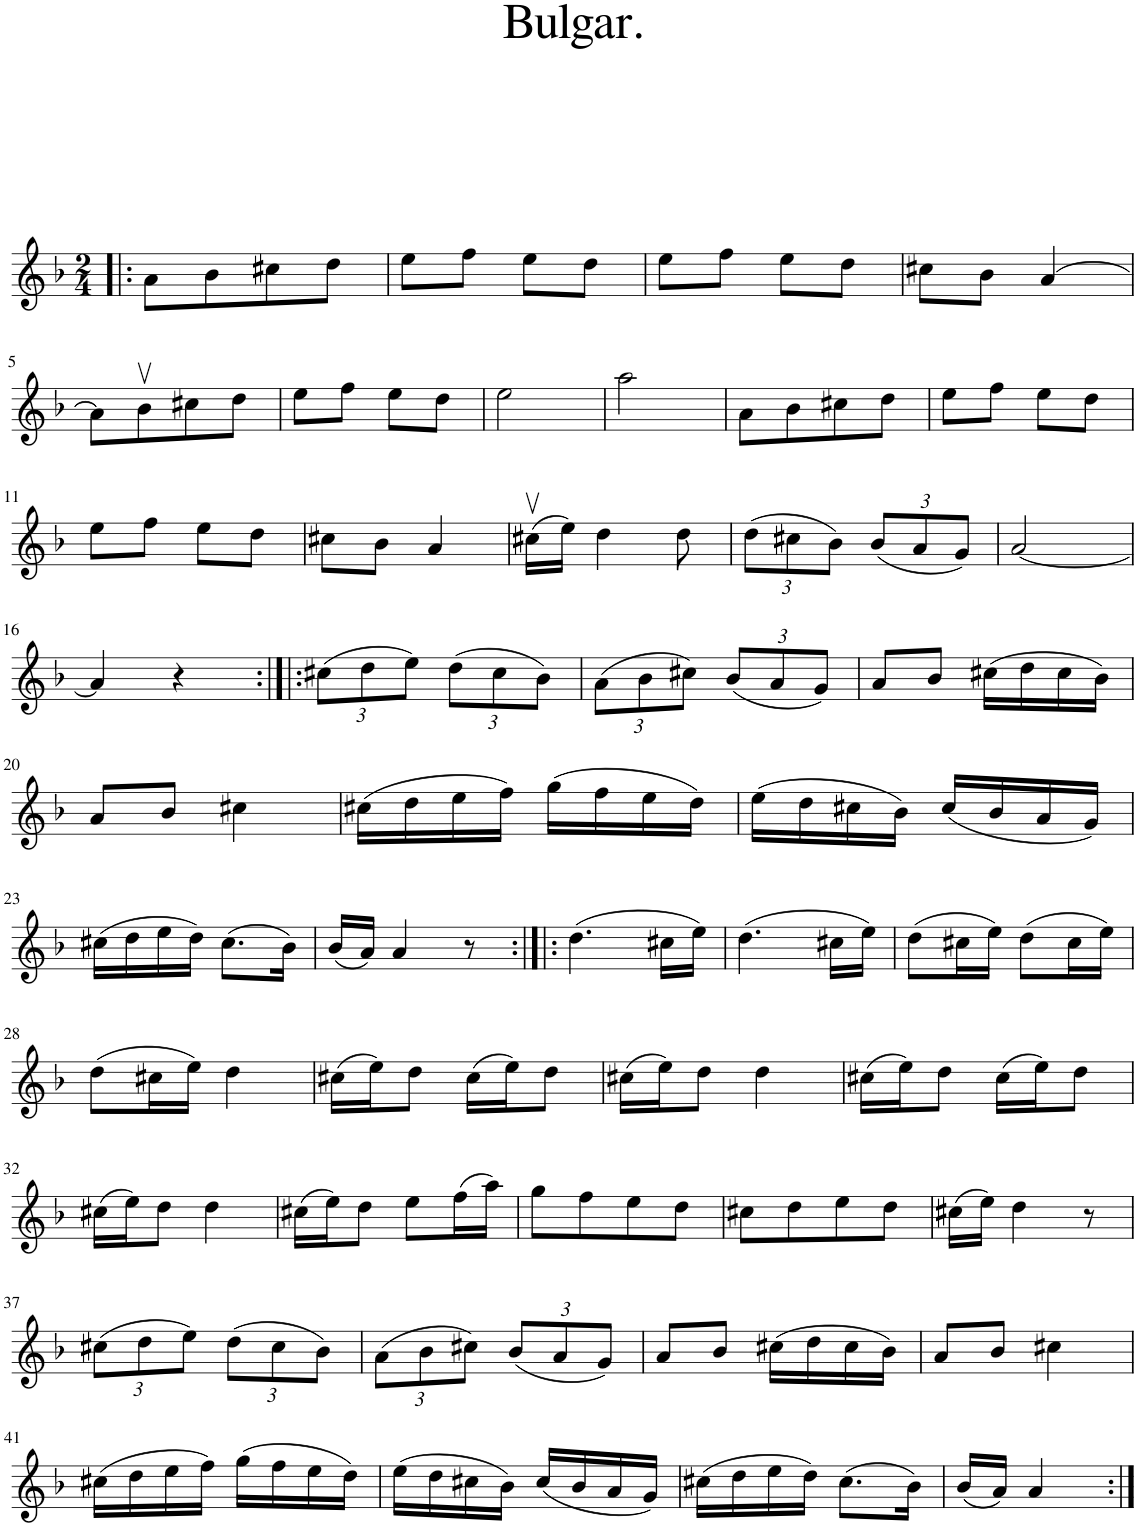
**kern
*part1
*staff1
*I"Piano
*I'Pno
*clefG2
*k[b-]
*M2/4
=1!|:
8a\L
8b-\
8cc#X\
8dd\J
=2
8ee\L
8ff\J
8ee\L
8dd\J
=3
8ee\L
8ff\J
8ee\L
8dd\J
=4
8cc#X\L
8b-\J
[4a/
!!LO:LB:g=z
=5
8a\L]
8b-v\
8cc#X\
8dd\J
=6
8ee\L
8ff\J
8ee\L
8dd\J
=7
2ee\
=8
2aa\
=9
8a\L
8b-\
8cc#X\
8dd\J
=10
8ee\L
8ff\J
8ee\L
8dd\J
!!LO:LB:g=z
=11
8ee\L
8ff\J
8ee\L
8dd\J
=12
8cc#X\L
8b-\J
4a/
=13
(16cc#Xv\LL
16ee\JJ)
4dd\
8dd\
=14
*Xbrackettup
(12dd\L
12cc#X\
12b-\J)
(12b-/L
12a/
12g/J)
=15
[2a/
!!LO:LB:g=z
=16
4a/]
4r
=17:|!|:
(12cc#X\L
12dd\
12ee\J)
(12dd\L
12cc#\
12b-\J)
=18
(12a\L
12b-\
12cc#X\J)
(12b-/L
12a/
12g/J)
=19
8a/L
8b-/J
(16cc#X\LL
16dd\
16cc#\
16b-\JJ)
!!LO:LB:g=z
=20
8a/L
8b-/J
4cc#X\
=21
(16cc#X\LL
16dd\
16ee\
16ff\JJ)
(16gg\LL
16ff\
16ee\
16dd\JJ)
=22
(16ee\LL
16dd\
16cc#X\
16b-\JJ)
(16cc#/LL
16b-/
16a/
16g/JJ)
!!LO:LB:g=z
=23
(16cc#X\LL
16dd\
16ee\
16dd\JJ)
(8.cc#\L
16b-\Jk)
=24
(16b-/LL
16a/JJ)
4a/
8r
=25:|!|:
(4.dd\
16cc#X\LL
16ee\JJ)
=26
(4.dd\
16cc#X\LL
16ee\JJ)
=27
(8dd\L
16cc#X\L
16ee\JJ)
(8dd\L
16cc#\L
16ee\JJ)
!!LO:LB:g=z
=28
(8dd\L
16cc#X\L
16ee\JJ)
4dd\
=29
(16cc#X\LL
16ee\J)
8dd\J
(16cc#\LL
16ee\J)
8dd\J
=30
(16cc#X\LL
16ee\J)
8dd\J
4dd\
=31
(16cc#X\LL
16ee\J)
8dd\J
(16cc#\LL
16ee\J)
8dd\J
!!LO:LB:g=z
=32
(16cc#X\LL
16ee\J)
8dd\J
4dd\
=33
(16cc#X\LL
16ee\J)
8dd\J
8ee\L
(16ff\L
16aa\JJ)
=34
8gg\L
8ff\
8ee\
8dd\J
=35
8cc#X\L
8dd\
8ee\
8dd\J
=36
(16cc#X\LL
16ee\JJ)
4dd\
8r
!!LO:LB:g=z
=37
(12cc#X\L
12dd\
12ee\J)
(12dd\L
12cc#\
12b-\J)
=38
(12a\L
12b-\
12cc#X\J)
(12b-/L
12a/
12g/J)
=39
8a/L
8b-/J
(16cc#X\LL
16dd\
16cc#\
16b-\JJ)
=40
8a/L
8b-/J
4cc#X\
!!LO:LB:g=z
=41
(16cc#X\LL
16dd\
16ee\
16ff\JJ)
(16gg\LL
16ff\
16ee\
16dd\JJ)
=42
(16ee\LL
16dd\
16cc#X\
16b-\JJ)
(16cc#/LL
16b-/
16a/
16g/JJ)
=43
(16cc#X\LL
16dd\
16ee\
16dd\JJ)
(8.cc#\L
16b-\Jk)
=44
(16b-/LL
16a/JJ)
4a/
=:|!
*-
